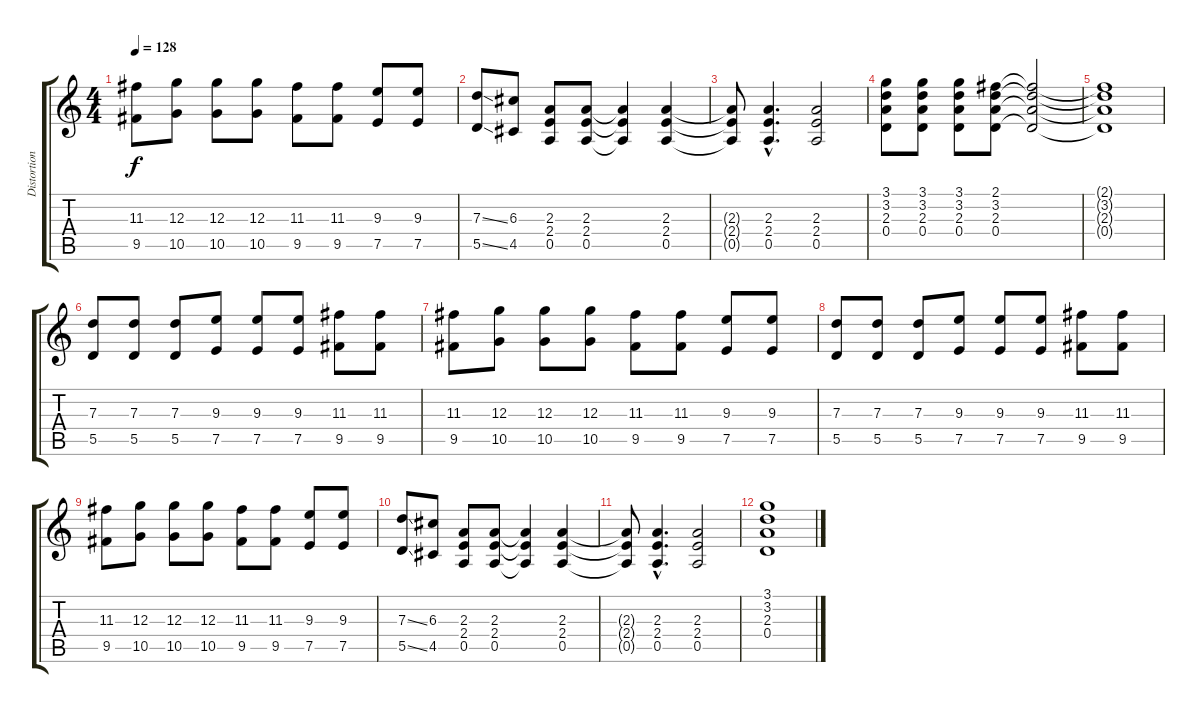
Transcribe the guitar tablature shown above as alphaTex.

\track ("Distortion Guitar" "Distortion") {instrument distortionguitar}
\staff {score tabs}
\tuning (E4 B3 G3 D3 A2 E2) {hide}
\ts (4 4)
\tempo 128
\clef g2
\ks c
(11.3 9.5).8{dy f} (12.3 10.5).8 (12.3 10.5).8 (12.3 10.5).8 (11.3 9.5).8 (11.3 9.5).8 (9.3 7.5).8 (9.3 7.5).8 |
(7.3{ss} 5.5{ss}).8 (6.3 4.5).8 (2.3 2.4 0.5).8 (2.3 2.4 0.5).8 (2.3{t} 2.4{t} 0.5{t}).4 (2.3 2.4 0.5).4 |
(2.3{t} 2.4{t} 0.5{t}).8 (2.3{hac} 2.4{hac} 0.5{hac}).4{d} (2.3 2.4 0.5).2 |
(3.1 3.2 2.3 0.4).8 (3.1 3.2 2.3 0.4).8 (3.1 3.2 2.3 0.4).8 (2.1 3.2 2.3 0.4).8 (2.1{t} 3.2{t} 2.3{t} 0.4{t}).2 |
(2.1{t} 3.2{t} 2.3{t} 0.4{t}).1 |
(7.3 5.5).8 (7.3 5.5).8 (7.3 5.5).8 (9.3 7.5).8 (9.3 7.5).8 (9.3 7.5).8 (11.3 9.5).8 (11.3 9.5).8 |
(11.3 9.5).8 (12.3 10.5).8 (12.3 10.5).8 (12.3 10.5).8 (11.3 9.5).8 (11.3 9.5).8 (9.3 7.5).8 (9.3 7.5).8 |
(7.3 5.5).8 (7.3 5.5).8 (7.3 5.5).8 (9.3 7.5).8 (9.3 7.5).8 (9.3 7.5).8 (11.3 9.5).8 (11.3 9.5).8 |
(11.3 9.5).8 (12.3 10.5).8 (12.3 10.5).8 (12.3 10.5).8 (11.3 9.5).8 (11.3 9.5).8 (9.3 7.5).8 (9.3 7.5).8 |
(7.3{ss} 5.5{ss}).8 (6.3 4.5).8 (2.3 2.4 0.5).8 (2.3 2.4 0.5).8 (2.3{t} 2.4{t} 0.5{t}).4 (2.3 2.4 0.5).4 |
(2.3{t} 2.4{t} 0.5{t}).8 (2.3{hac} 2.4{hac} 0.5{hac}).4{d} (2.3 2.4 0.5).2 |
(3.1 3.2 2.3 0.4).1
